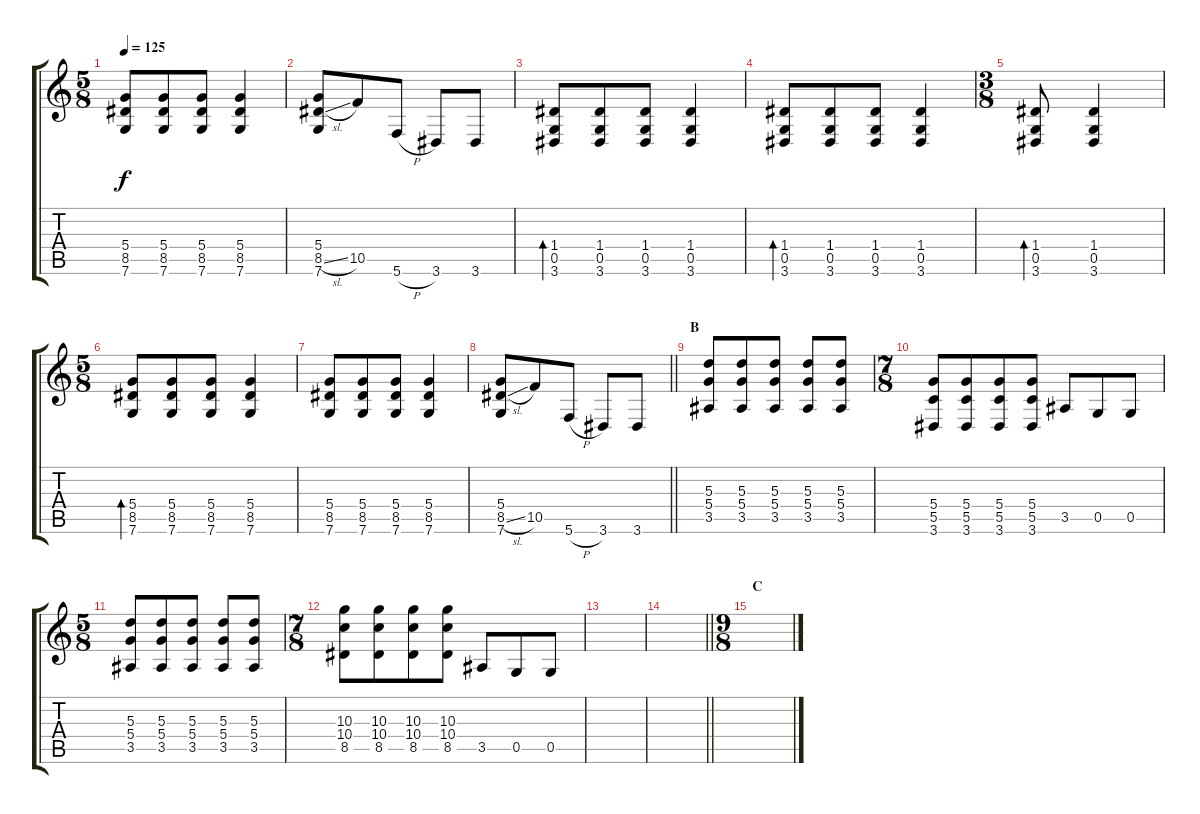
\track "" {instrument electricguitarmuted}
\staff {score tabs}
\tuning (G4 E4 A3 D3 G2 C2) {hide}
\ts (5 8)
\tempo 125
\clef g2
\ks c
(5.4 8.5 7.6).8{dy f} (5.4 8.5 7.6).8 (5.4 8.5 7.6).8 (5.4 8.5 7.6).4 |
(5.4 8.5{sl} 7.6).8 10.5.8 5.6{h}.8 3.6.8 3.6.8 |
(1.4 0.5 3.6).8{bd 240} (1.4 0.5 3.6).8 (1.4 0.5 3.6).8 (1.4 0.5 3.6).4 |
(1.4 0.5 3.6).8{bd 240} (1.4 0.5 3.6).8 (1.4 0.5 3.6).8 (1.4 0.5 3.6).4 |
\ts (3 8)
(1.4 0.5 3.6).8{bd 240} (1.4 0.5 3.6).4 |
\ts (5 8)
(5.4 8.5 7.6).8{bd 240} (5.4 8.5 7.6).8 (5.4 8.5 7.6).8 (5.4 8.5 7.6).4 |
(5.4 8.5 7.6).8 (5.4 8.5 7.6).8 (5.4 8.5 7.6).8 (5.4 8.5 7.6).4 |
\barLineRight lightlight
(5.4 8.5{sl} 7.6).8 10.5.8 5.6{h}.8 3.6.8 3.6.8 |
\section ("" "B")
(5.3 5.4 3.5).8 (5.3 5.4 3.5).8 (5.3 5.4 3.5).8 (5.3 5.4 3.5).8 (5.3 5.4 3.5).8 |
\ts (7 8)
(5.4 5.5 3.6).8 (5.4 5.5 3.6).8 (5.4 5.5 3.6).8 (5.4 5.5 3.6).8 3.5.8 0.5.8 0.5.8 |
\ts (5 8)
(5.3 5.4 3.5).8 (5.3 5.4 3.5).8 (5.3 5.4 3.5).8 (5.3 5.4 3.5).8 (5.3 5.4 3.5).8 |
\ts (7 8)
(10.3 10.4 8.5).8 (10.3 10.4 8.5).8 (10.3 10.4 8.5).8 (10.3 10.4 8.5).8 3.5.8 0.5.8 0.5.8 |
|
\barLineRight lightlight
|
\ts (9 8)
\section ("" "C")
